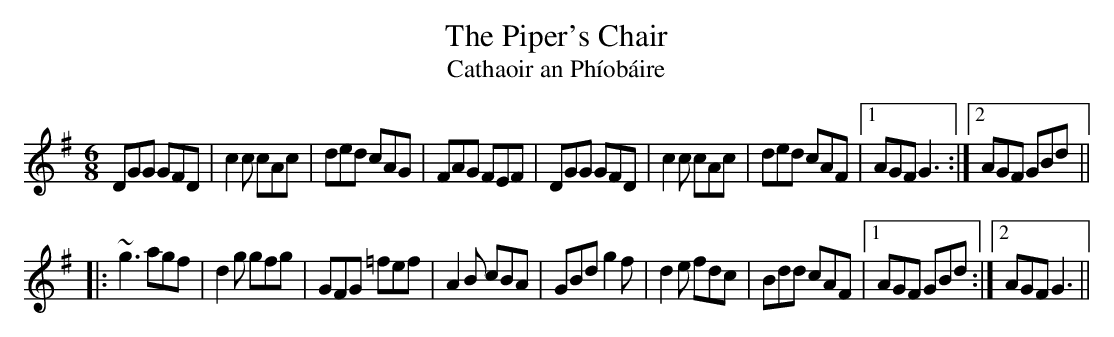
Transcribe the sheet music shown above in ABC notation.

X:1
T:Piper's Chair, The
T:Cathaoir an Phíobáire
M:6/8
K:G
DGG GFD|c2c cAc|ded cAG|FAG FEF|DGG GFD|c2c cAc|ded cAF|1 AGF G3:|2 AGF GBd||
|:~g3 agf|d2g gfg|GFG =fef|A2B cBA|GBd g2f|d2e fdc|Bdd cAF|1 AGF GBd:|2 AGF G3||
